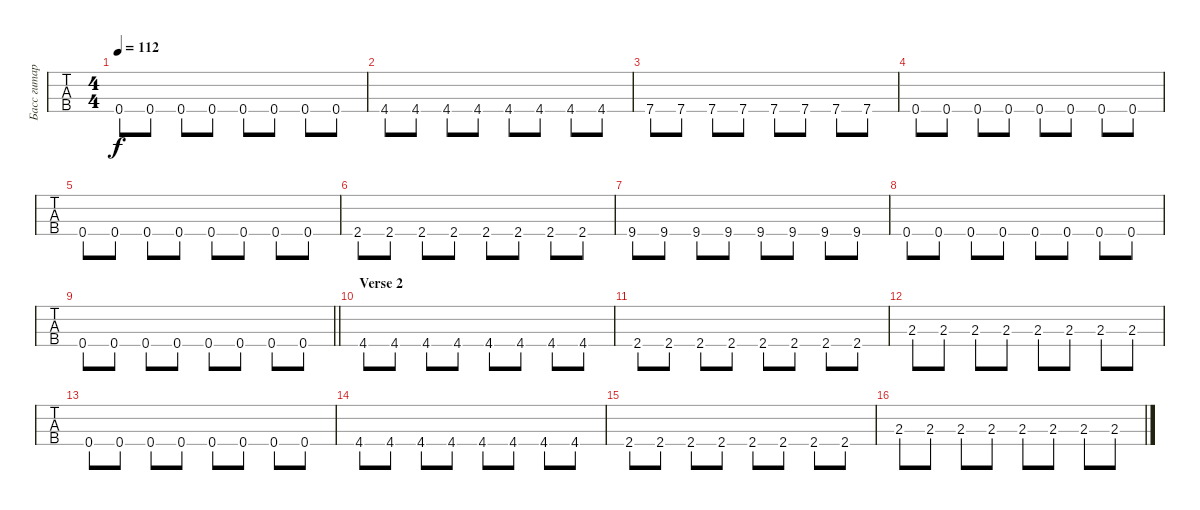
\track ("Басс гитара" "Басс гитар") {instrument electricbassfinger}
\staff {tabs}
\tuning (G2 D2 A1 D1) {hide}
\ts (4 4)
\tempo 112
\clef f4
\ks c
0.4.8{dy f} 0.4.8 0.4.8 0.4.8 0.4.8 0.4.8 0.4.8 0.4.8 |
4.4.8 4.4.8 4.4.8 4.4.8 4.4.8 4.4.8 4.4.8 4.4.8 |
7.4.8 7.4.8 7.4.8 7.4.8 7.4.8 7.4.8 7.4.8 7.4.8 |
0.4.8 0.4.8 0.4.8 0.4.8 0.4.8 0.4.8 0.4.8 0.4.8 |
0.4.8 0.4.8 0.4.8 0.4.8 0.4.8 0.4.8 0.4.8 0.4.8 |
2.4.8 2.4.8 2.4.8 2.4.8 2.4.8 2.4.8 2.4.8 2.4.8 |
9.4.8 9.4.8 9.4.8 9.4.8 9.4.8 9.4.8 9.4.8 9.4.8 |
0.4.8 0.4.8 0.4.8 0.4.8 0.4.8 0.4.8 0.4.8 0.4.8 |
\barLineRight lightlight
0.4.8 0.4.8 0.4.8 0.4.8 0.4.8 0.4.8 0.4.8 0.4.8 |
\section ("" "Verse 2")
4.4.8 4.4.8 4.4.8 4.4.8 4.4.8 4.4.8 4.4.8 4.4.8 |
2.4.8 2.4.8 2.4.8 2.4.8 2.4.8 2.4.8 2.4.8 2.4.8 |
2.3.8 2.3.8 2.3.8 2.3.8 2.3.8 2.3.8 2.3.8 2.3.8 |
0.4.8 0.4.8 0.4.8 0.4.8 0.4.8 0.4.8 0.4.8 0.4.8 |
4.4.8 4.4.8 4.4.8 4.4.8 4.4.8 4.4.8 4.4.8 4.4.8 |
2.4.8 2.4.8 2.4.8 2.4.8 2.4.8 2.4.8 2.4.8 2.4.8 |
2.3.8 2.3.8 2.3.8 2.3.8 2.3.8 2.3.8 2.3.8 2.3.8
